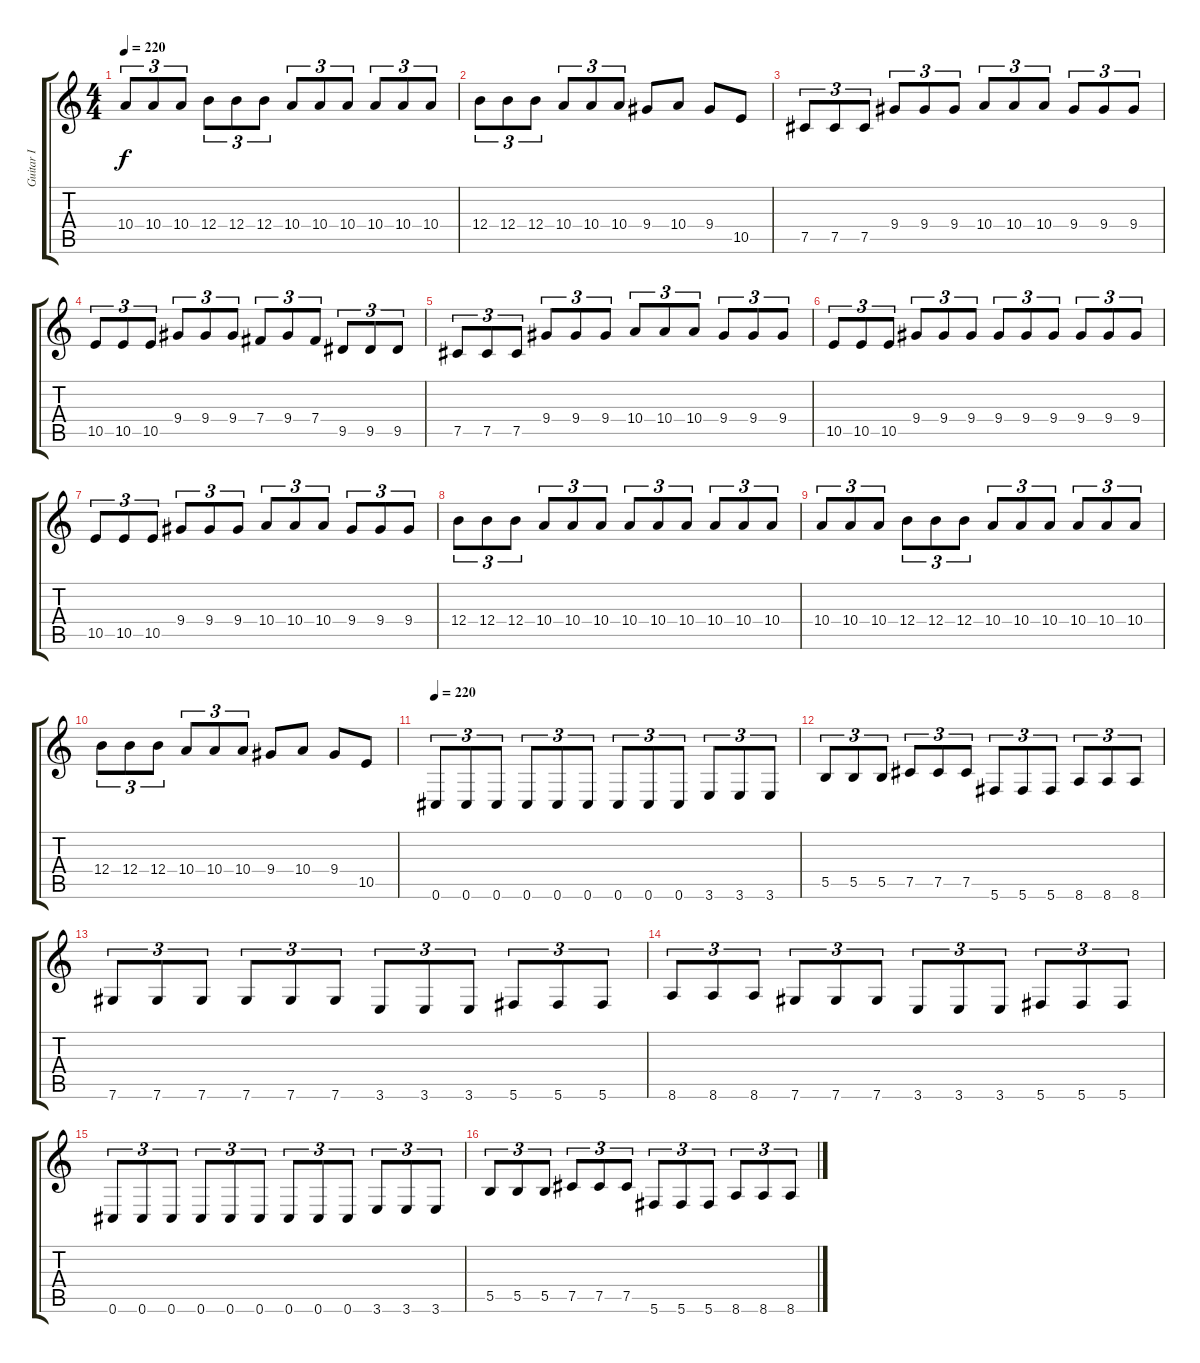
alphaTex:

\track ("Guitar I" "Guitar I") {instrument distortionguitar}
\staff {score tabs}
\tuning (Db4 Ab3 E3 B2 Gb2 Db2) {hide}
\ts (4 4)
\tempo 220
\clef g2
\ks c
10.4.8{tu (3 2) dy f} 10.4.8{tu (3 2)} 10.4.8{tu (3 2)} 12.4.8{tu (3 2)} 12.4.8{tu (3 2)} 12.4.8{tu (3 2)} 10.4.8{tu (3 2)} 10.4.8{tu (3 2)} 10.4.8{tu (3 2)} 10.4.8{tu (3 2)} 10.4.8{tu (3 2)} 10.4.8{tu (3 2)} |
12.4.8{tu (3 2)} 12.4.8{tu (3 2)} 12.4.8{tu (3 2)} 10.4.8{tu (3 2)} 10.4.8{tu (3 2)} 10.4.8{tu (3 2)} 9.4.8 10.4.8 9.4.8 10.5.8 |
7.5.8{tu (3 2)} 7.5.8{tu (3 2)} 7.5.8{tu (3 2)} 9.4.8{tu (3 2)} 9.4.8{tu (3 2)} 9.4.8{tu (3 2)} 10.4.8{tu (3 2)} 10.4.8{tu (3 2)} 10.4.8{tu (3 2)} 9.4.8{tu (3 2)} 9.4.8{tu (3 2)} 9.4.8{tu (3 2)} |
10.5.8{tu (3 2)} 10.5.8{tu (3 2)} 10.5.8{tu (3 2)} 9.4.8{tu (3 2)} 9.4.8{tu (3 2)} 9.4.8{tu (3 2)} 7.4.8{tu (3 2)} 9.4.8{tu (3 2)} 7.4.8{tu (3 2)} 9.5.8{tu (3 2)} 9.5.8{tu (3 2)} 9.5.8{tu (3 2)} |
7.5.8{tu (3 2)} 7.5.8{tu (3 2)} 7.5.8{tu (3 2)} 9.4.8{tu (3 2)} 9.4.8{tu (3 2)} 9.4.8{tu (3 2)} 10.4.8{tu (3 2)} 10.4.8{tu (3 2)} 10.4.8{tu (3 2)} 9.4.8{tu (3 2)} 9.4.8{tu (3 2)} 9.4.8{tu (3 2)} |
10.5.8{tu (3 2)} 10.5.8{tu (3 2)} 10.5.8{tu (3 2)} 9.4.8{tu (3 2)} 9.4.8{tu (3 2)} 9.4.8{tu (3 2)} 9.4.8{tu (3 2)} 9.4.8{tu (3 2)} 9.4.8{tu (3 2)} 9.4.8{tu (3 2)} 9.4.8{tu (3 2)} 9.4.8{tu (3 2)} |
10.5.8{tu (3 2)} 10.5.8{tu (3 2)} 10.5.8{tu (3 2)} 9.4.8{tu (3 2)} 9.4.8{tu (3 2)} 9.4.8{tu (3 2)} 10.4.8{tu (3 2)} 10.4.8{tu (3 2)} 10.4.8{tu (3 2)} 9.4.8{tu (3 2)} 9.4.8{tu (3 2)} 9.4.8{tu (3 2)} |
12.4.8{tu (3 2)} 12.4.8{tu (3 2)} 12.4.8{tu (3 2)} 10.4.8{tu (3 2)} 10.4.8{tu (3 2)} 10.4.8{tu (3 2)} 10.4.8{tu (3 2)} 10.4.8{tu (3 2)} 10.4.8{tu (3 2)} 10.4.8{tu (3 2)} 10.4.8{tu (3 2)} 10.4.8{tu (3 2)} |
10.4.8{tu (3 2)} 10.4.8{tu (3 2)} 10.4.8{tu (3 2)} 12.4.8{tu (3 2)} 12.4.8{tu (3 2)} 12.4.8{tu (3 2)} 10.4.8{tu (3 2)} 10.4.8{tu (3 2)} 10.4.8{tu (3 2)} 10.4.8{tu (3 2)} 10.4.8{tu (3 2)} 10.4.8{tu (3 2)} |
12.4.8{tu (3 2)} 12.4.8{tu (3 2)} 12.4.8{tu (3 2)} 10.4.8{tu (3 2)} 10.4.8{tu (3 2)} 10.4.8{tu (3 2)} 9.4.8 10.4.8 9.4.8 10.5.8 |
\tempo 220
0.6.8{tu (3 2)} 0.6.8{tu (3 2)} 0.6.8{tu (3 2)} 0.6.8{tu (3 2)} 0.6.8{tu (3 2)} 0.6.8{tu (3 2)} 0.6.8{tu (3 2)} 0.6.8{tu (3 2)} 0.6.8{tu (3 2)} 3.6.8{tu (3 2)} 3.6.8{tu (3 2)} 3.6.8{tu (3 2)} |
5.5.8{tu (3 2)} 5.5.8{tu (3 2)} 5.5.8{tu (3 2)} 7.5.8{tu (3 2)} 7.5.8{tu (3 2)} 7.5.8{tu (3 2)} 5.6.8{tu (3 2)} 5.6.8{tu (3 2)} 5.6.8{tu (3 2)} 8.6.8{tu (3 2)} 8.6.8{tu (3 2)} 8.6.8{tu (3 2)} |
7.6.8{tu (3 2)} 7.6.8{tu (3 2)} 7.6.8{tu (3 2)} 7.6.8{tu (3 2)} 7.6.8{tu (3 2)} 7.6.8{tu (3 2)} 3.6.8{tu (3 2)} 3.6.8{tu (3 2)} 3.6.8{tu (3 2)} 5.6.8{tu (3 2)} 5.6.8{tu (3 2)} 5.6.8{tu (3 2)} |
8.6.8{tu (3 2)} 8.6.8{tu (3 2)} 8.6.8{tu (3 2)} 7.6.8{tu (3 2)} 7.6.8{tu (3 2)} 7.6.8{tu (3 2)} 3.6.8{tu (3 2)} 3.6.8{tu (3 2)} 3.6.8{tu (3 2)} 5.6.8{tu (3 2)} 5.6.8{tu (3 2)} 5.6.8{tu (3 2)} |
0.6.8{tu (3 2)} 0.6.8{tu (3 2)} 0.6.8{tu (3 2)} 0.6.8{tu (3 2)} 0.6.8{tu (3 2)} 0.6.8{tu (3 2)} 0.6.8{tu (3 2)} 0.6.8{tu (3 2)} 0.6.8{tu (3 2)} 3.6.8{tu (3 2)} 3.6.8{tu (3 2)} 3.6.8{tu (3 2)} |
5.5.8{tu (3 2)} 5.5.8{tu (3 2)} 5.5.8{tu (3 2)} 7.5.8{tu (3 2)} 7.5.8{tu (3 2)} 7.5.8{tu (3 2)} 5.6.8{tu (3 2)} 5.6.8{tu (3 2)} 5.6.8{tu (3 2)} 8.6.8{tu (3 2)} 8.6.8{tu (3 2)} 8.6.8{tu (3 2)}
